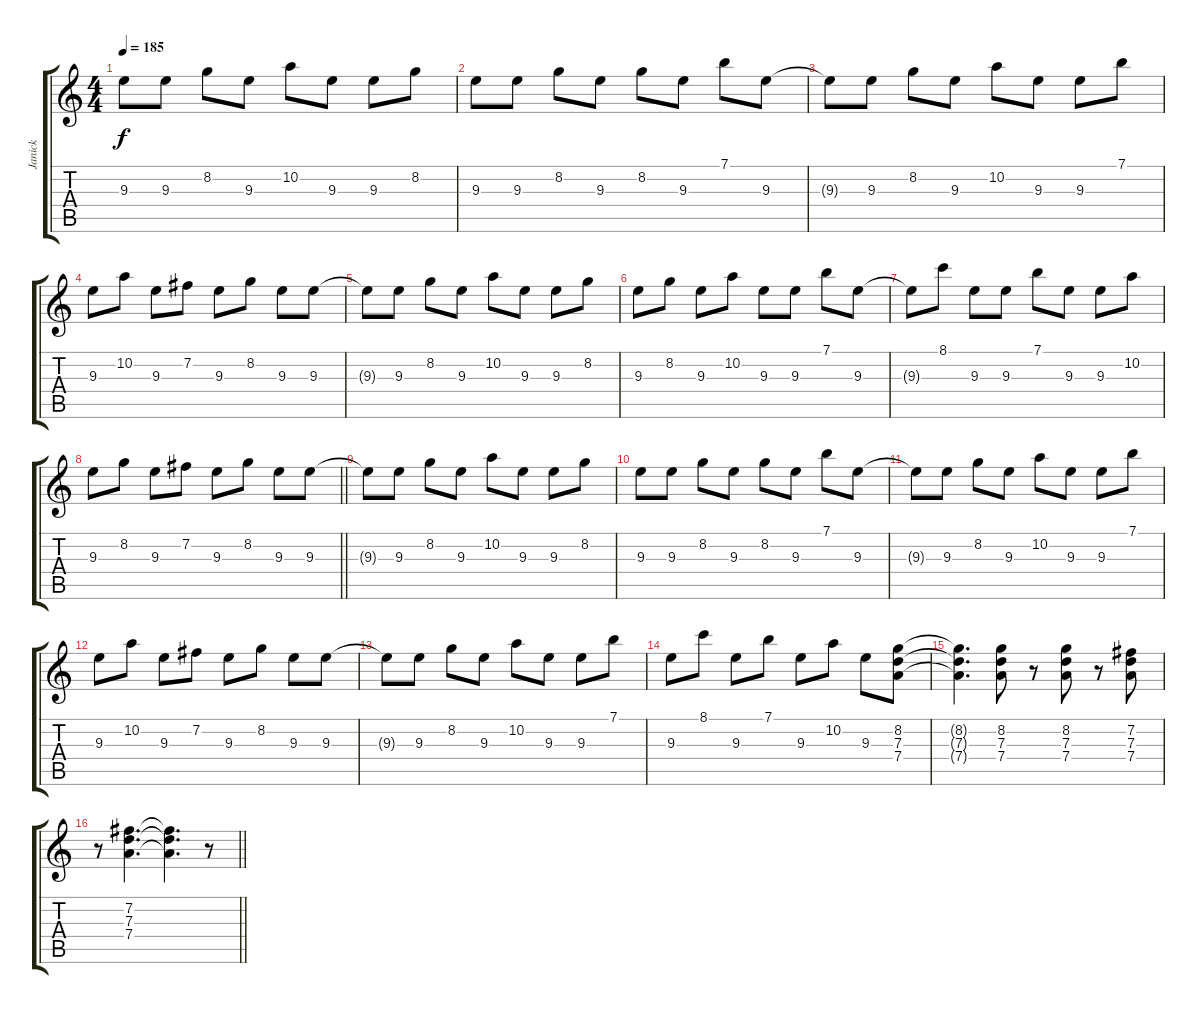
\track ("Janick" "Janick") {instrument overdrivenguitar}
\staff {score tabs}
\tuning (E4 B3 G3 D3 A2 E2) {hide}
\ts (4 4)
\tempo 185
\clef g2
\ks c
9.3{t}.8{dy f} 9.3.8 8.2.8 9.3.8 10.2.8 9.3.8 9.3.8 8.2.8 |
9.3.8 9.3.8 8.2.8 9.3.8 8.2.8 9.3.8 7.1.8 9.3.8 |
9.3{t}.8 9.3.8 8.2.8 9.3.8 10.2.8 9.3.8 9.3.8 7.1.8 |
9.3.8 10.2.8 9.3.8 7.2.8 9.3.8 8.2.8 9.3.8 9.3.8 |
9.3{t}.8 9.3.8 8.2.8 9.3.8 10.2.8 9.3.8 9.3.8 8.2.8 |
9.3.8 8.2.8 9.3.8 10.2.8 9.3.8 9.3.8 7.1.8 9.3.8 |
9.3{t}.8 8.1.8 9.3.8 9.3.8 7.1.8 9.3.8 9.3.8 10.2.8 |
\barLineRight lightlight
9.3.8 8.2.8 9.3.8 7.2.8 9.3.8 8.2.8 9.3.8 9.3.8 |
9.3{t}.8 9.3.8 8.2.8 9.3.8 10.2.8 9.3.8 9.3.8 8.2.8 |
9.3.8 9.3.8 8.2.8 9.3.8 8.2.8 9.3.8 7.1.8 9.3.8 |
9.3{t}.8 9.3.8 8.2.8 9.3.8 10.2.8 9.3.8 9.3.8 7.1.8 |
9.3.8 10.2.8 9.3.8 7.2.8 9.3.8 8.2.8 9.3.8 9.3.8 |
9.3{t}.8 9.3.8 8.2.8 9.3.8 10.2.8 9.3.8 9.3.8 7.1.8 |
9.3.8 8.1.8 9.3.8 7.1.8 9.3.8 10.2.8 9.3.8 (8.2 7.3 7.4).8 |
(8.2{t} 7.3{t} 7.4{t}).4{d} (8.2 7.3 7.4).8 r.8 (8.2 7.3 7.4).8 r.8 (7.2 7.3 7.4).8 |
\barLineRight lightlight
r.8 (7.2 7.3 7.4).4{d} (7.2{t} 7.3{t} 7.4{t}).4{d} r.8
